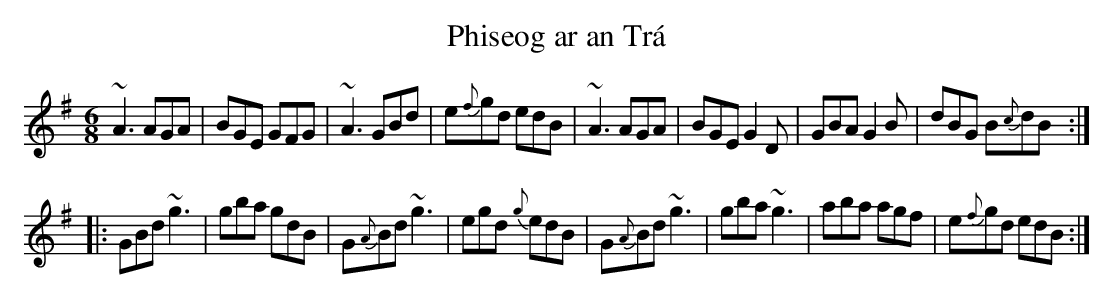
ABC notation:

X:1
T:Phiseog ar an Trá
M:6/8
L:1/8
K:Ador
~A3 AGA|BGE GFG|~A3 GBd|e{f}gd edB|\
~A3 AGA|BGE G2D|GBA G2B|dBG B{c}dB:|
|:GBd ~g3|gba gdB|G{A}Bd ~g3|egd {g}edB|\
G{A}Bd ~g3|gba ~g3|aba agf|e{f}gd edB:|
